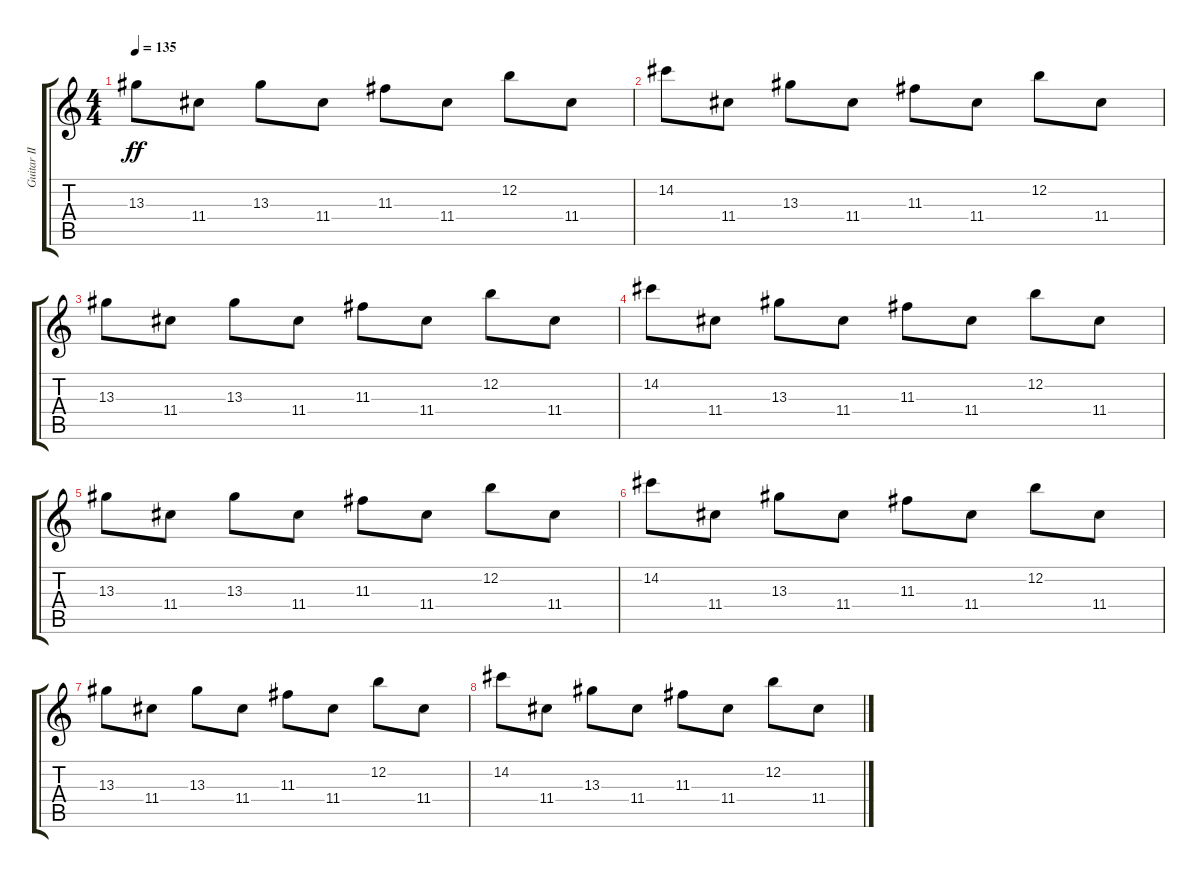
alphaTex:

\track ("Guitar II" "Guitar II") {instrument distortionguitar}
\staff {score tabs}
\tuning (E4 B3 G3 D3 A2 E2) {hide}
\ts (4 4)
\tempo 135
\clef g2
\ks c
13.3.8{dy ff} 11.4.8 13.3.8 11.4.8 11.3.8 11.4.8 12.2.8 11.4.8 |
14.2.8 11.4.8 13.3.8 11.4.8 11.3.8 11.4.8 12.2.8 11.4.8 |
13.3.8 11.4.8 13.3.8 11.4.8 11.3.8 11.4.8 12.2.8 11.4.8 |
14.2.8 11.4.8 13.3.8 11.4.8 11.3.8 11.4.8 12.2.8 11.4.8 |
13.3.8 11.4.8 13.3.8 11.4.8 11.3.8 11.4.8 12.2.8 11.4.8 |
14.2.8 11.4.8 13.3.8 11.4.8 11.3.8 11.4.8 12.2.8 11.4.8 |
13.3.8 11.4.8 13.3.8 11.4.8 11.3.8 11.4.8 12.2.8 11.4.8 |
14.2.8 11.4.8 13.3.8 11.4.8 11.3.8 11.4.8 12.2.8 11.4.8
